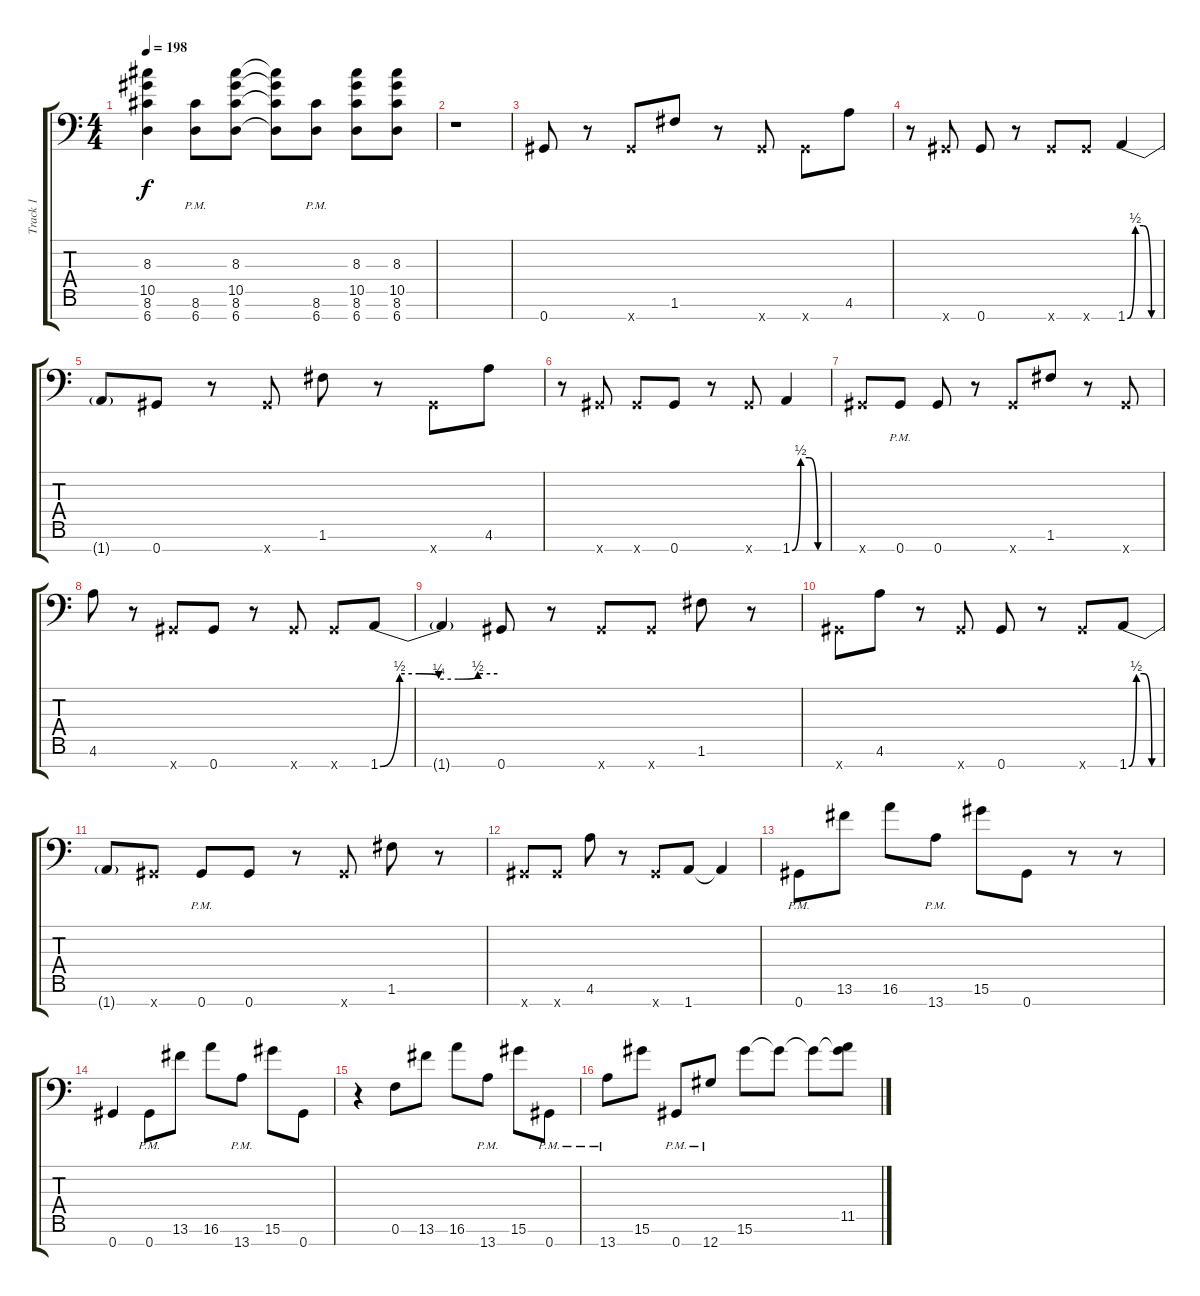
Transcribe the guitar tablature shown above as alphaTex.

\track ("Track 1" "Track 1") {instrument distortionguitar}
\staff {score tabs}
\tuning (Eb4 Bb3 F3 Eb3 Bb2 F2 Ab1) {hide}
\ts (4 4)
\tempo 198
\clef f4
\ks c
(8.3 10.5 8.6 6.7).4{dy f} (8.6{pm} 6.7{pm}).8 (8.3 10.5 8.6 6.7).8 (8.3{t} 10.5{t} 8.6{t} 6.7{t}).8 (8.6{pm} 6.7{pm}).8 (8.3 10.5 8.6 6.7).8 (8.3 10.5 8.6 6.7).8 |
r.1 |
0.7.8 r.8 0.7{x}.8 1.6.8 r.8 0.7{x}.8 0.7{x}.8 4.6.8 |
r.8 0.7{x}.8 0.7.8 r.8 0.7{x}.8 0.7{x}.8 1.7{be (custom 0 0 15 2 30 2 45 0 60 0)}.4 |
1.7{t}.8 0.7.8 r.8 0.7{x}.8 1.6.8 r.8 0.7{x}.8 4.6.8 |
r.8 0.7{x}.8 0.7{x}.8 0.7.8 r.8 0.7{x}.8 1.7{be (custom 0 0 15 2 30 2 45 0 60 0)}.4 |
0.7{x}.8 0.7{pm}.8 0.7.8 r.8 0.7{x}.8 1.6.8 r.8 0.7{x}.8 |
4.6.8 r.8 0.7{x}.8 0.7.8 r.8 0.7{x}.8 0.7{x}.8 1.7{be (custom 0 0 10 2 20 2 30 1 40 1 50 2 60 2)}.8 |
1.7{t}.4 0.7.8 r.8 0.7{x}.8 0.7{x}.8 1.6.8 r.8 |
0.7{x}.8 4.6.8 r.8 0.7{x}.8 0.7.8 r.8 0.7{x}.8 1.7{be (custom 0 0 15 2 30 2 45 0 60 0)}.8 |
1.7{t}.8 0.7{x}.8 0.7{pm}.8 0.7.8 r.8 0.7{x}.8 1.6.8 r.8 |
0.7{x}.8 0.7{x}.8 4.6.8 r.8 0.7{x}.8 1.7.8 1.7{t}.4 |
0.7{pm}.8 13.6.8 16.6.8 13.7{pm}.8 15.6.8 0.7.8 r.8 r.8 |
0.7.4 0.7{pm}.8 13.6.8 16.6.8 13.7{pm}.8 15.6.8 0.7.8 |
r.4 0.6.8 13.6.8 16.6.8 13.7{pm}.8 15.6.8 0.7{pm}.8 |
13.7{pm}.8 15.6.8 0.7{pm}.8 12.7{pm}.8 15.6.8 15.6{t}.8 15.6{t}.8 (11.5 15.6{t}).8
